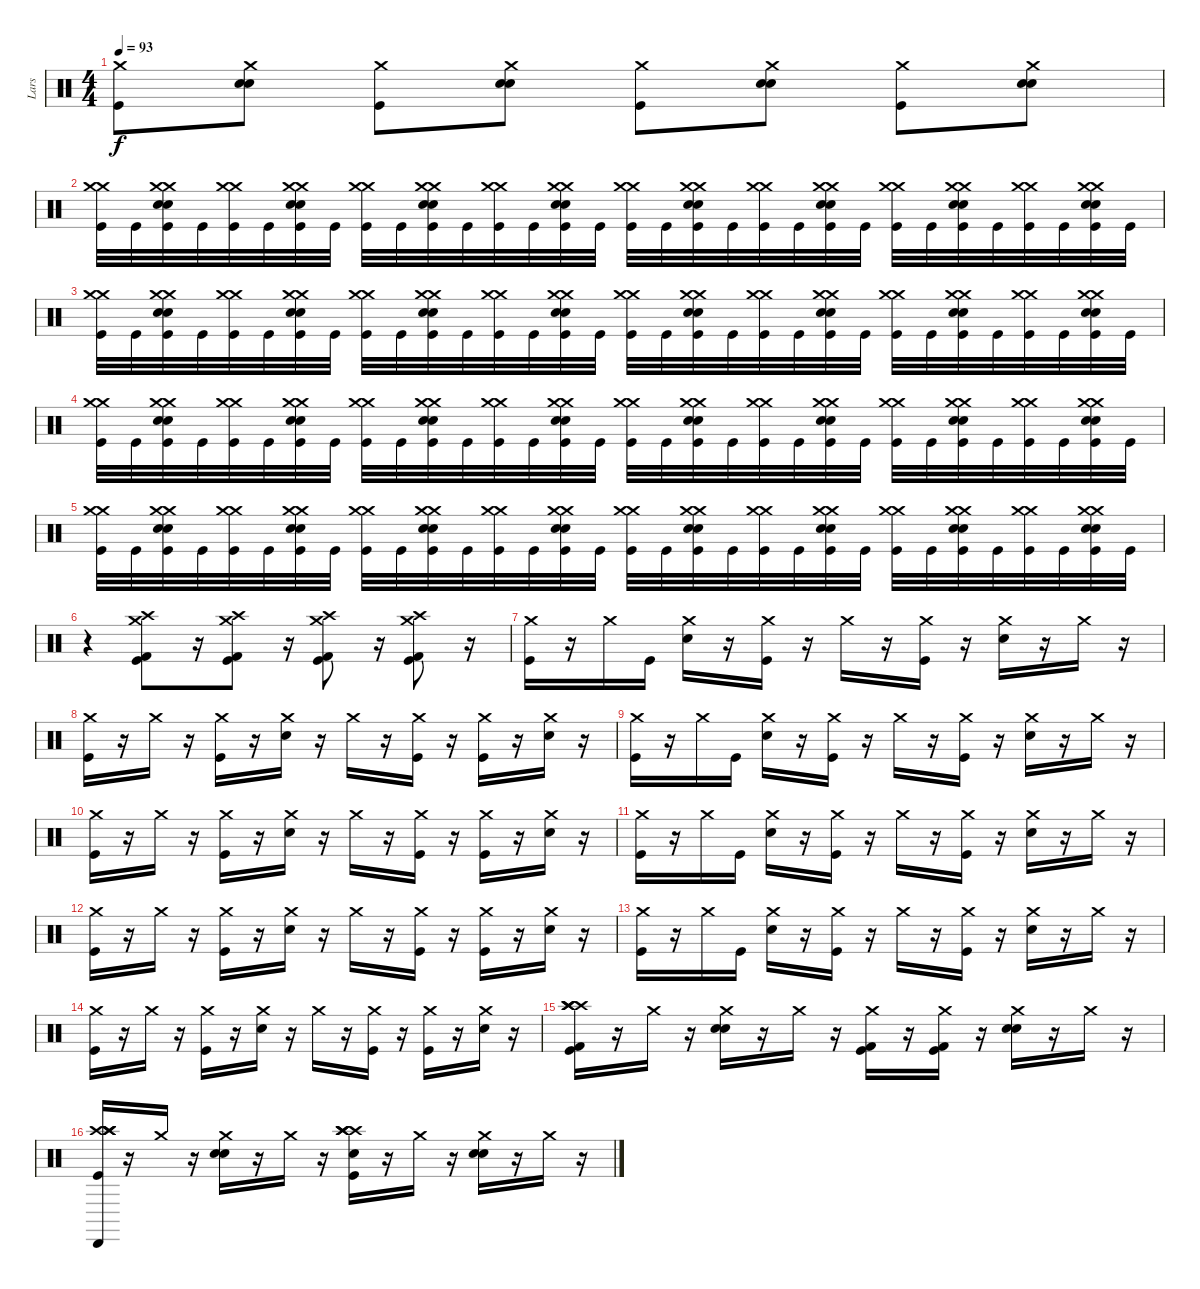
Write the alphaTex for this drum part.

\track ("Lars" "Lars") {instrument percussion}
\staff {score}
\articulation defaults
\ts (4 4)
\tempo 93
\clef neutral
\ks c
("Crash medium (hit)" "Kick (hit)").8{dy f} ("Crash medium (hit)" "Electric Snare (hit)" "Snare (hit) 2").8 ("Crash medium (hit)" "Kick (hit)").8 ("Crash medium (hit)" "Electric Snare (hit)" "Snare (hit) 2").8 ("Crash medium (hit)" "Kick (hit)").8 ("Crash medium (hit)" "Electric Snare (hit)" "Snare (hit) 2").8 ("Crash medium (hit)" "Kick (hit)").8 ("Crash medium (hit)" "Electric Snare (hit)" "Snare (hit) 2").8 |
("Crash medium (hit)" "Crash medium (hit)" "Kick (hit)").32 "Kick (hit)".32 ("Crash medium (hit)" "Electric Snare (hit)" "Snare (hit) 2" "Crash medium (hit)" "Kick (hit)").32 "Kick (hit)".32 ("Crash medium (hit)" "Crash medium (hit)" "Kick (hit)").32 "Kick (hit)".32 ("Crash medium (hit)" "Electric Snare (hit)" "Snare (hit) 2" "Crash medium (hit)" "Kick (hit)").32 "Kick (hit)".32 ("Crash medium (hit)" "Crash medium (hit)" "Kick (hit)").32 "Kick (hit)".32 ("Crash medium (hit)" "Electric Snare (hit)" "Snare (hit) 2" "Crash medium (hit)" "Kick (hit)").32 "Kick (hit)".32 ("Crash medium (hit)" "Crash medium (hit)" "Kick (hit)").32 "Kick (hit)".32 ("Crash medium (hit)" "Electric Snare (hit)" "Snare (hit) 2" "Crash medium (hit)" "Kick (hit)").32 "Kick (hit)".32 ("Crash medium (hit)" "Crash medium (hit)" "Kick (hit)").32 "Kick (hit)".32 ("Crash medium (hit)" "Electric Snare (hit)" "Snare (hit) 2" "Crash medium (hit)" "Kick (hit)").32 "Kick (hit)".32 ("Crash medium (hit)" "Crash medium (hit)" "Kick (hit)").32 "Kick (hit)".32 ("Crash medium (hit)" "Electric Snare (hit)" "Snare (hit) 2" "Crash medium (hit)" "Kick (hit)").32 "Kick (hit)".32 ("Crash medium (hit)" "Crash medium (hit)" "Kick (hit)").32 "Kick (hit)".32 ("Crash medium (hit)" "Electric Snare (hit)" "Snare (hit) 2" "Crash medium (hit)" "Kick (hit)").32 "Kick (hit)".32 ("Crash medium (hit)" "Crash medium (hit)" "Kick (hit)").32 "Kick (hit)".32 ("Crash medium (hit)" "Electric Snare (hit)" "Snare (hit) 2" "Crash medium (hit)" "Kick (hit)").32 "Kick (hit)".32 |
("Crash medium (hit)" "Crash medium (hit)" "Kick (hit)").32 "Kick (hit)".32 ("Crash medium (hit)" "Electric Snare (hit)" "Snare (hit) 2" "Crash medium (hit)" "Kick (hit)").32 "Kick (hit)".32 ("Crash medium (hit)" "Crash medium (hit)" "Kick (hit)").32 "Kick (hit)".32 ("Crash medium (hit)" "Electric Snare (hit)" "Snare (hit) 2" "Crash medium (hit)" "Kick (hit)").32 "Kick (hit)".32 ("Crash medium (hit)" "Crash medium (hit)" "Kick (hit)").32 "Kick (hit)".32 ("Crash medium (hit)" "Electric Snare (hit)" "Snare (hit) 2" "Crash medium (hit)" "Kick (hit)").32 "Kick (hit)".32 ("Crash medium (hit)" "Crash medium (hit)" "Kick (hit)").32 "Kick (hit)".32 ("Crash medium (hit)" "Electric Snare (hit)" "Snare (hit) 2" "Crash medium (hit)" "Kick (hit)").32 "Kick (hit)".32 ("Crash medium (hit)" "Crash medium (hit)" "Kick (hit)").32 "Kick (hit)".32 ("Crash medium (hit)" "Electric Snare (hit)" "Snare (hit) 2" "Crash medium (hit)" "Kick (hit)").32 "Kick (hit)".32 ("Crash medium (hit)" "Crash medium (hit)" "Kick (hit)").32 "Kick (hit)".32 ("Crash medium (hit)" "Electric Snare (hit)" "Snare (hit) 2" "Crash medium (hit)" "Kick (hit)").32 "Kick (hit)".32 ("Crash medium (hit)" "Crash medium (hit)" "Kick (hit)").32 "Kick (hit)".32 ("Crash medium (hit)" "Electric Snare (hit)" "Snare (hit) 2" "Crash medium (hit)" "Kick (hit)").32 "Kick (hit)".32 ("Crash medium (hit)" "Crash medium (hit)" "Kick (hit)").32 "Kick (hit)".32 ("Crash medium (hit)" "Electric Snare (hit)" "Snare (hit) 2" "Crash medium (hit)" "Kick (hit)").32 "Kick (hit)".32 |
("Crash medium (hit)" "Crash medium (hit)" "Kick (hit)").32 "Kick (hit)".32 ("Crash medium (hit)" "Electric Snare (hit)" "Snare (hit) 2" "Crash medium (hit)" "Kick (hit)").32 "Kick (hit)".32 ("Crash medium (hit)" "Crash medium (hit)" "Kick (hit)").32 "Kick (hit)".32 ("Crash medium (hit)" "Electric Snare (hit)" "Snare (hit) 2" "Crash medium (hit)" "Kick (hit)").32 "Kick (hit)".32 ("Crash medium (hit)" "Crash medium (hit)" "Kick (hit)").32 "Kick (hit)".32 ("Crash medium (hit)" "Electric Snare (hit)" "Snare (hit) 2" "Crash medium (hit)" "Kick (hit)").32 "Kick (hit)".32 ("Crash medium (hit)" "Crash medium (hit)" "Kick (hit)").32 "Kick (hit)".32 ("Crash medium (hit)" "Electric Snare (hit)" "Snare (hit) 2" "Crash medium (hit)" "Kick (hit)").32 "Kick (hit)".32 ("Crash medium (hit)" "Crash medium (hit)" "Kick (hit)").32 "Kick (hit)".32 ("Crash medium (hit)" "Electric Snare (hit)" "Snare (hit) 2" "Crash medium (hit)" "Kick (hit)").32 "Kick (hit)".32 ("Crash medium (hit)" "Crash medium (hit)" "Kick (hit)").32 "Kick (hit)".32 ("Crash medium (hit)" "Electric Snare (hit)" "Snare (hit) 2" "Crash medium (hit)" "Kick (hit)").32 "Kick (hit)".32 ("Crash medium (hit)" "Crash medium (hit)" "Kick (hit)").32 "Kick (hit)".32 ("Crash medium (hit)" "Electric Snare (hit)" "Snare (hit) 2" "Crash medium (hit)" "Kick (hit)").32 "Kick (hit)".32 ("Crash medium (hit)" "Crash medium (hit)" "Kick (hit)").32 "Kick (hit)".32 ("Crash medium (hit)" "Electric Snare (hit)" "Snare (hit) 2" "Crash medium (hit)" "Kick (hit)").32 "Kick (hit)".32 |
("Crash medium (hit)" "Crash medium (hit)" "Kick (hit)").32 "Kick (hit)".32 ("Crash medium (hit)" "Electric Snare (hit)" "Snare (hit) 2" "Crash medium (hit)" "Kick (hit)").32 "Kick (hit)".32 ("Crash medium (hit)" "Crash medium (hit)" "Kick (hit)").32 "Kick (hit)".32 ("Crash medium (hit)" "Electric Snare (hit)" "Snare (hit) 2" "Crash medium (hit)" "Kick (hit)").32 "Kick (hit)".32 ("Crash medium (hit)" "Crash medium (hit)" "Kick (hit)").32 "Kick (hit)".32 ("Crash medium (hit)" "Electric Snare (hit)" "Snare (hit) 2" "Crash medium (hit)" "Kick (hit)").32 "Kick (hit)".32 ("Crash medium (hit)" "Crash medium (hit)" "Kick (hit)").32 "Kick (hit)".32 ("Crash medium (hit)" "Electric Snare (hit)" "Snare (hit) 2" "Crash medium (hit)" "Kick (hit)").32 "Kick (hit)".32 ("Crash medium (hit)" "Crash medium (hit)" "Kick (hit)").32 "Kick (hit)".32 ("Crash medium (hit)" "Electric Snare (hit)" "Snare (hit) 2" "Crash medium (hit)" "Kick (hit)").32 "Kick (hit)".32 ("Crash medium (hit)" "Crash medium (hit)" "Kick (hit)").32 "Kick (hit)".32 ("Crash medium (hit)" "Electric Snare (hit)" "Snare (hit) 2" "Crash medium (hit)" "Kick (hit)").32 "Kick (hit)".32 ("Crash medium (hit)" "Crash medium (hit)" "Kick (hit)").32 "Kick (hit)".32 ("Crash medium (hit)" "Electric Snare (hit)" "Snare (hit) 2" "Crash medium (hit)" "Kick (hit)").32 "Kick (hit)".32 ("Crash medium (hit)" "Crash medium (hit)" "Kick (hit)").32 "Kick (hit)".32 ("Crash medium (hit)" "Electric Snare (hit)" "Snare (hit) 2" "Crash medium (hit)" "Kick (hit)").32 "Kick (hit)".32 |
r.4 ("Crash high (hit)" "Crash medium (hit)" "Kick (hit) 2" "Kick (hit)").8 r.16 ("Crash high (hit)" "Crash medium (hit)" "Kick (hit) 2" "Kick (hit)").8 r.16 ("Crash high (hit)" "Crash medium (hit)" "Kick (hit) 2" "Kick (hit)").8 r.16 ("Crash high (hit)" "Crash medium (hit)" "Kick (hit) 2" "Kick (hit)").8 r.16 |
("Crash medium (hit)" "Kick (hit)").16 r.16 "Crash medium (hit)".16 "Kick (hit)".16 ("Crash medium (hit)" "Electric Snare (hit)").16 r.16 ("Crash medium (hit)" "Kick (hit)").16 r.16 "Crash medium (hit)".16 r.16 ("Crash medium (hit)" "Kick (hit)").16 r.16 ("Crash medium (hit)" "Electric Snare (hit)").16 r.16 "Crash medium (hit)".16 r.16 |
("Crash medium (hit)" "Kick (hit)").16 r.16 "Crash medium (hit)".16 r.16 ("Crash medium (hit)" "Kick (hit)").16 r.16 ("Crash medium (hit)" "Electric Snare (hit)").16 r.16 "Crash medium (hit)".16 r.16 ("Crash medium (hit)" "Kick (hit)").16 r.16 ("Crash medium (hit)" "Kick (hit)").16 r.16 ("Crash medium (hit)" "Electric Snare (hit)").16 r.16 |
("Crash medium (hit)" "Kick (hit)").16 r.16 "Crash medium (hit)".16 "Kick (hit)".16 ("Crash medium (hit)" "Electric Snare (hit)").16 r.16 ("Crash medium (hit)" "Kick (hit)").16 r.16 "Crash medium (hit)".16 r.16 ("Crash medium (hit)" "Kick (hit)").16 r.16 ("Crash medium (hit)" "Electric Snare (hit)").16 r.16 "Crash medium (hit)".16 r.16 |
("Crash medium (hit)" "Kick (hit)").16 r.16 "Crash medium (hit)".16 r.16 ("Crash medium (hit)" "Kick (hit)").16 r.16 ("Crash medium (hit)" "Electric Snare (hit)").16 r.16 "Crash medium (hit)".16 r.16 ("Crash medium (hit)" "Kick (hit)").16 r.16 ("Crash medium (hit)" "Kick (hit)").16 r.16 ("Crash medium (hit)" "Electric Snare (hit)").16 r.16 |
("Crash medium (hit)" "Kick (hit)").16 r.16 "Crash medium (hit)".16 "Kick (hit)".16 ("Crash medium (hit)" "Electric Snare (hit)").16 r.16 ("Crash medium (hit)" "Kick (hit)").16 r.16 "Crash medium (hit)".16 r.16 ("Crash medium (hit)" "Kick (hit)").16 r.16 ("Crash medium (hit)" "Electric Snare (hit)").16 r.16 "Crash medium (hit)".16 r.16 |
("Crash medium (hit)" "Kick (hit)").16 r.16 "Crash medium (hit)".16 r.16 ("Crash medium (hit)" "Kick (hit)").16 r.16 ("Crash medium (hit)" "Electric Snare (hit)").16 r.16 "Crash medium (hit)".16 r.16 ("Crash medium (hit)" "Kick (hit)").16 r.16 ("Crash medium (hit)" "Kick (hit)").16 r.16 ("Crash medium (hit)" "Electric Snare (hit)").16 r.16 |
("Crash medium (hit)" "Kick (hit)").16 r.16 "Crash medium (hit)".16 "Kick (hit)".16 ("Crash medium (hit)" "Electric Snare (hit)").16 r.16 ("Crash medium (hit)" "Kick (hit)").16 r.16 "Crash medium (hit)".16 r.16 ("Crash medium (hit)" "Kick (hit)").16 r.16 ("Crash medium (hit)" "Electric Snare (hit)").16 r.16 "Crash medium (hit)".16 r.16 |
("Crash medium (hit)" "Kick (hit)").16 r.16 "Crash medium (hit)".16 r.16 ("Crash medium (hit)" "Kick (hit)").16 r.16 ("Crash medium (hit)" "Electric Snare (hit)").16 r.16 "Crash medium (hit)".16 r.16 ("Crash medium (hit)" "Kick (hit)").16 r.16 ("Crash medium (hit)" "Kick (hit)").16 r.16 ("Crash medium (hit)" "Electric Snare (hit)").16 r.16 |
("Crash high (hit)" "Crash high (hit)" "Crash high (hit)" "Crash high (hit)" "Kick (hit) 2" "Kick (hit)").16 r.16 "Crash medium (hit)".16 r.16 ("Crash medium (hit)" "Electric Snare (hit)" "Snare (hit) 2").16 r.16 "Crash medium (hit)".16 r.16 ("Crash medium (hit)" "Kick (hit) 2" "Kick (hit)").16 r.16 ("Crash medium (hit)" "Kick (hit) 2" "Kick (hit)").16 r.16 ("Crash medium (hit)" "Electric Snare (hit)" "Snare (hit) 2").16 r.16 "Crash medium (hit)".16 r.16 |
("Crash high (hit)" "Crash high (hit)" "Crash high (hit)" "Crash high (hit)" "Cabasa (hit)" "Kick (hit)").16 r.16 "Crash medium (hit)".16 r.16 ("Crash medium (hit)" "Electric Snare (hit)" "Snare (hit) 2").16 r.16 "Crash medium (hit)".16 r.16 ("Crash high (hit)" "Crash high (hit)" "Crash high (hit)" "Crash high (hit)" "Snare (hit) 2" "Kick (hit)").16 r.16 "Crash medium (hit)".16 r.16 ("Crash medium (hit)" "Electric Snare (hit)" "Snare (hit) 2").16 r.16 "Crash medium (hit)".16 r.16
